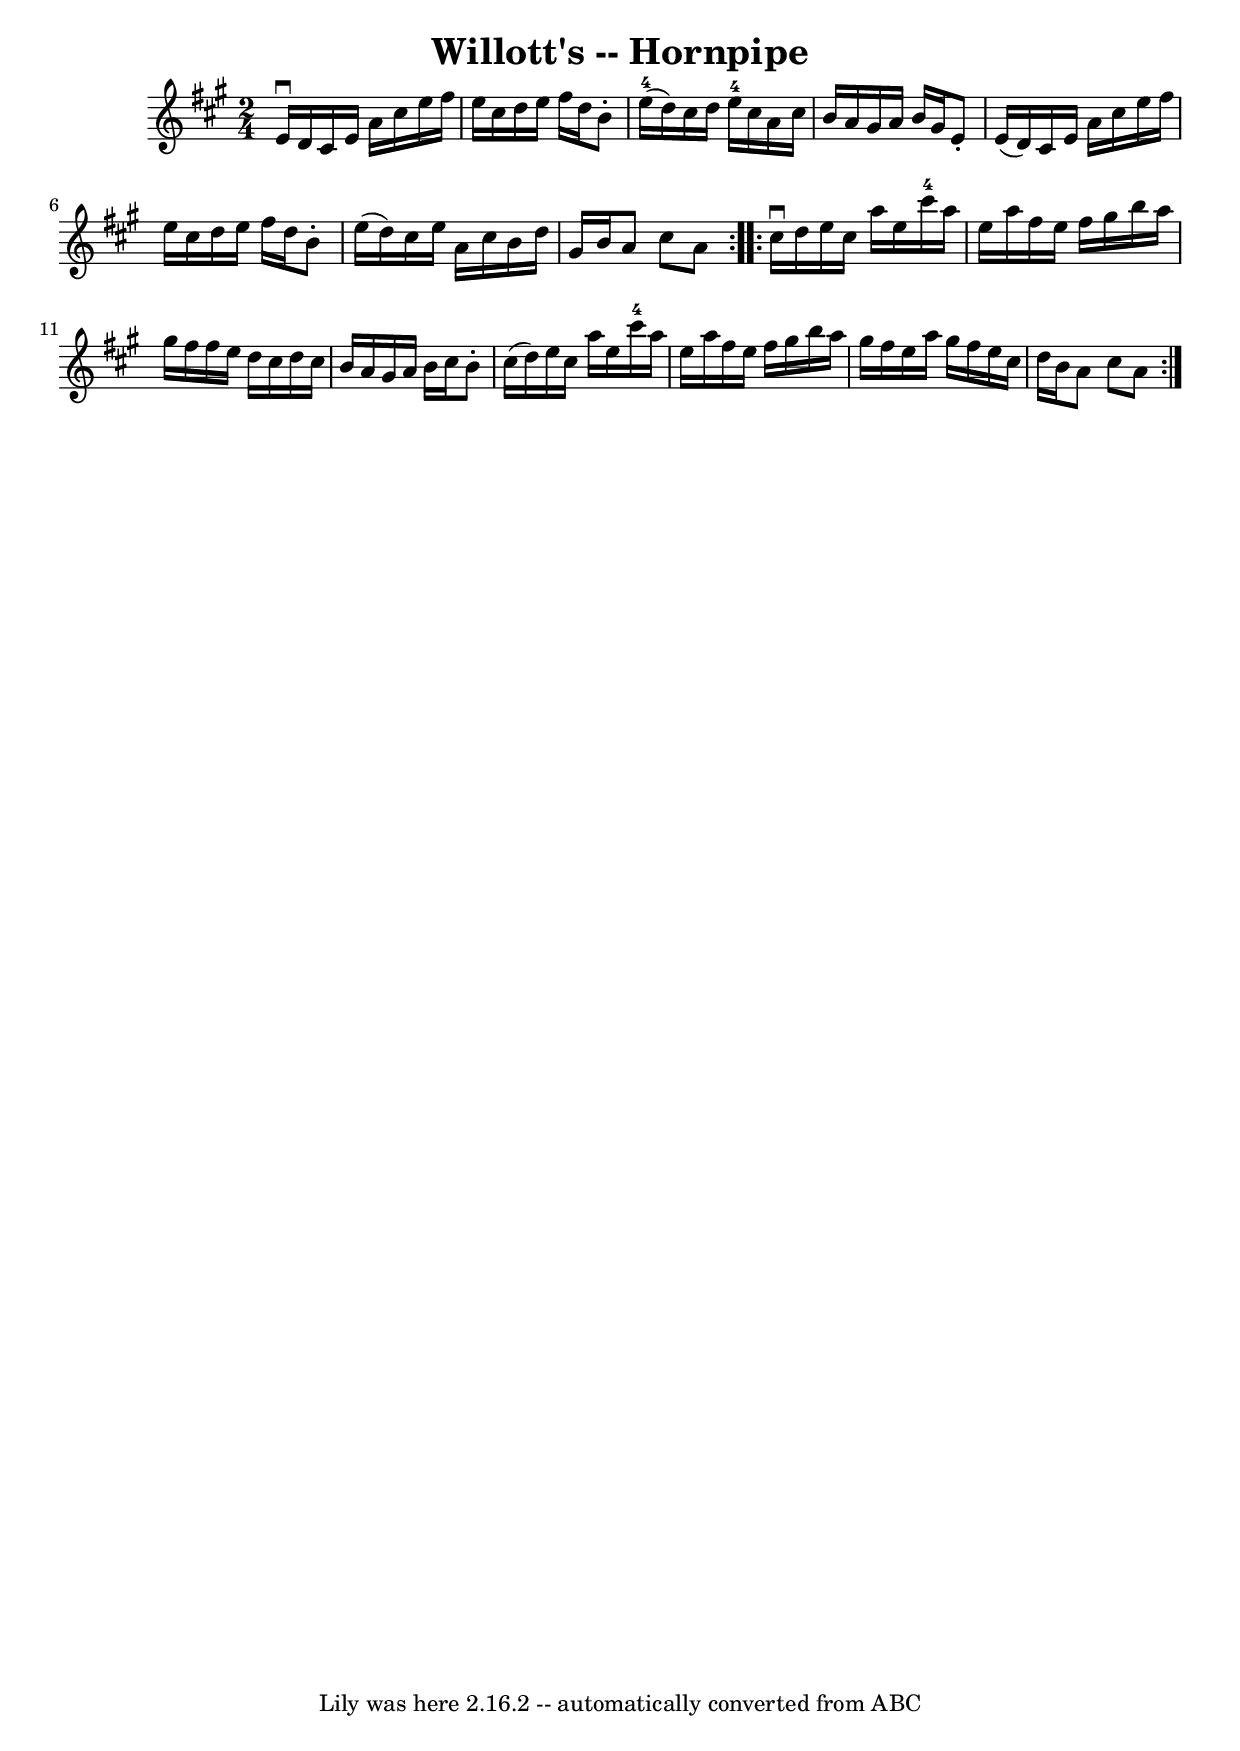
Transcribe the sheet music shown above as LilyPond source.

\version "2.16.2"
\include "Mammoth.ily"
\header {
  %% book = "Cole's 1000 Fiddle Tunes"
 crossRefNumber = "1"
 footnotes = ""
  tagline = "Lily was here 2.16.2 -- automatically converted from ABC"
  title = "Willott's -- Hornpipe"

}
voicedefault =  {



  \repeat volta 2 {

    \time 2/4 
    \key a \major e'16^\downbow d'16   |
 cs'16 e'16 a'16 cs''16 e''16 fs''16 e''16 cs''16   |
 d''16 e''16 fs''16 d''16 b'8-. e''16-4(d''16)  |
 cs''16 d''16 e''16-4 cs''16 a'16 cs''16 b'16 a'16    |
 gs'16 a'16 b'16 gs'16 e'8-. e'16 (d'16)  |
 cs'16 e'16 a'16 cs''16 e''16 fs''16 e''16 cs''16   |
 d''16 e''16 fs''16 d''16 b'8-. e''16 ( d''16)  |
 cs''16 e''16 a'16 cs''16 b'16 d''16 gs'16 b'16   |
 a'8 cs''8 a'8  
  }     
  \repeat volta 2 {
 cs''16^\downbow d''16   |
 e''16 cs''16 a''16 e''16 cs'''16-4 a''16 e''16 a''16   |
 fs''16 e''16 fs''16 gs''16 b''16 a''16 gs''16 fs''16   |
 fs''16 e''16 d''16 cs''16 d''16 cs''16 b'16 a'16   |
 gs'16 a'16 b'16 cs''16 b'8-. cs''16 (d''16)  |
 e''16 cs''16 a''16 e''16 cs'''16-4 a''16 e''16 a''16    |
 fs''16 e''16 fs''16 gs''16 b''16 a''16 gs''16 fs''16   |
 e''16 a''16 gs''16 fs''16 e''16 cs''16 d''16 b'16   |
 a'8 cs''8 a'8  
  }   

}

\score{
  <<

    \context Staff="default"
    {
      \voicedefault 
      
    }

  >>
  \layout {
    
  }
  \midi {
  }

}
